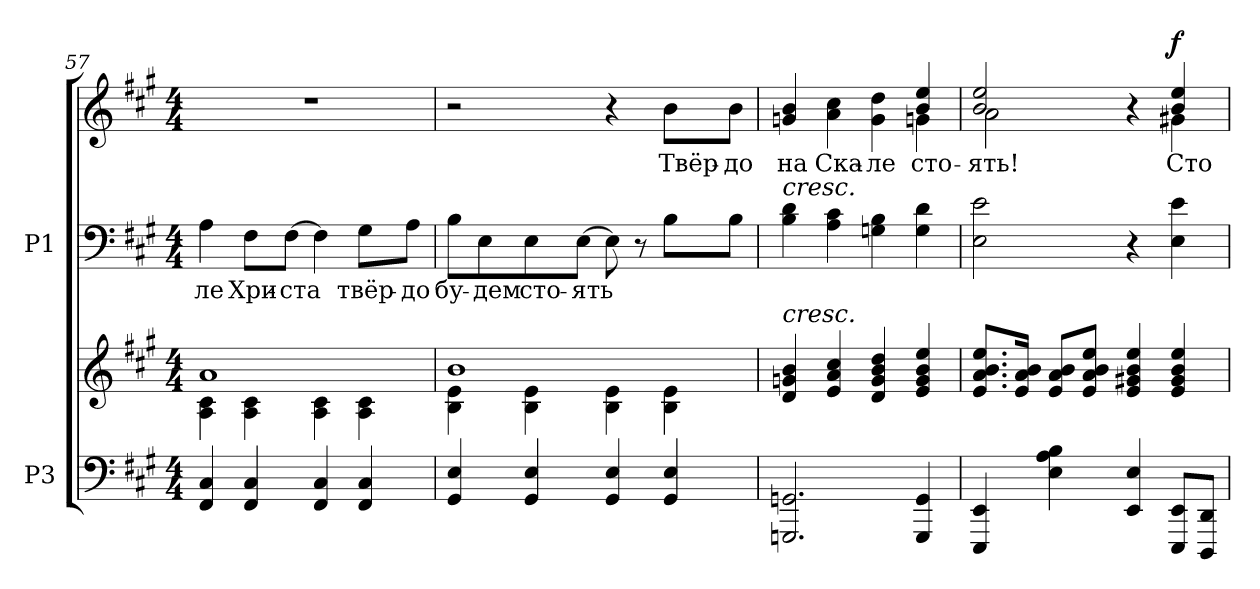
**kern	**kern	**kern	**text	**kern	**text	**dynam
*part2	*part2	*part1	*part1	*part1	*part1	*part1
*staff4	*staff3	*staff2	*staff2	*staff1	*staff1	*staff1/2
*I"P3	*	*I"P1	*	*	*	*
*clefF4	*clefG2	*clefF4	*	*clefG2	*	*
*k[f#c#g#]	*k[f#c#g#]	*k[f#c#g#]	*	*k[f#c#g#]	*	*
*A:	*A:	*A:	*	*A:	*	*
*M4/4	*M4/4	*M4/4	*	*M4/4	*	*
=57	=57	=57	=57	=57	=57	=57
*	*^	*	*	*	*	*
!	!	!	!	!LO:LY:a:color=#000000	!	!	!
4FF#i/ 4C#i	1ai	4Ai\ 4c#i	4Ai\	-ле	1r	.	.
!	!	!	!	!LO:LY:a:color=#000000	!	!	!
4FF#i/ 4C#i	.	4Ai\ 4c#i	8F#i\L	Хри-	.	.	.
!	!	!	!	!LO:LY:a:color=#000000	!	!	!
.	.	.	[>8F#i\J	-ста	.	.	.
4FF#i/ 4C#i	.	4Ai\ 4c#i	4F#i\]	.	.	.	.
!	!	!	!	!LO:LY:a:color=#000000	!	!	!
4FF#i/ 4C#i	.	4Ai\ 4c#i	8G#i\L	твёр-	.	.	.
!	!	!	!	!LO:LY:a:color=#000000	!	!	!
.	.	.	8Ai\J	-до	.	.	.
!!LO:LB:g=z
=58	=58	=58	=58	=58	=58	=58	=58
!	!	!	!	!LO:LY:a:color=#000000	!	!	!
4GG#i/ 4Ei	1bi	4Bi\ 4ei	8Bi\L	бу-	2r	.	.
!	!	!	!	!LO:LY:a:color=#000000	!	!	!
.	.	.	8Ei\	-дем	.	.	.
!	!	!	!	!LO:LY:a:color=#000000	!	!	!
4GG#i/ 4Ei	.	4Bi\ 4ei	8Ei\	сто-	.	.	.
!	!	!	!	!LO:LY:a:color=#000000	!	!	!
.	.	.	[>8Ei\J	-ять	.	.	.
4GG#i/ 4Ei	.	4Bi\ 4ei	8Ei\]	.	4r	.	.
.	.	.	8r	.	.	.	.
!	!	!	!	!	!	!LO:LY:b:color=#000000	!
4GG#i/ 4Ei	.	4Bi\ 4ei	8Bi\L	.	8bi\L	Твёр-	.
!	!	!	!	!	!	!LO:LY:b:color=#000000	!
.	.	.	8Bi\J	.	8bi\J	-до	.
*	*v	*v	*	*	*	*	*
=59	=59	=59	=59	=59	=59	=59
!	!	!	!	!LO:TX:a:i:t=cresc.	!	!
!	!	!LO:TX:a:i:t=cresc.	!	!	!	!
!	!LO:TX:a:i:t=cresc.	!	!	!	!	!
!	!	!	!	!	!LO:LY:b:color=#000000	!
*	*	*	*	*^	*	*
2.GGGni/ 2.GGni	4di/ 4gni 4bi	4Bi\ 4di	.	4gni/ 4bi	2ryy	на	.
!	!	!	!	!	!	!LO:LY:b:color=#000000	!
.	4ei/ 4ai 4cc#i	4Ai\ 4c#i	.	4ai\ 4cc#i	.	Ска-	.
!	!	!	!	!	!	!LO:LY:b:color=#000000	!
.	4di/ 4gi 4bi 4ddi	4Gni\ 4Bi	.	4gi\ 4ddi	4ryy	-ле	.
!	!	!	!	!	!	!LO:LY:b:color=#000000	!
4GGGi/ 4GGi	4ei/ 4gi 4bi 4eei	4Gi\ 4di	.	4bi/ 4eei	4gni\	сто-	.
=60	=60	=60	=60	=60	=60	=60	=60
!	!	!	!	!	!	!LO:LY:b:color=#000000	!
4EEEi/ 4EEi	8.ei/ 8.ai 8.bi 8.eeiL	2Ei\ 2ei	.	2bi/ 2eei	2ai\	-ять!	.
.	16ei/ 16ai 16biJk	.	.	.	.	.	.
4Ei\ 4Ai 4Bi	8ei/ 8ai 8biL	.	.	.	.	.	.
.	8ei/ 8ai 8bi 8eeiJ	.	.	.	.	.	.
4EEi/ 4Ei	4ei/ 4g#Xi 4bi 4eei	4r	.	4r	4ryy	.	.
!	!	!	!	!	!	!LO:LY:b:color=#000000	!
8EEEi/ 8EEiL	4ei/ 4g#i 4bi 4eei	4Ei\ 4ei	.	4bi/ 4eei	4g#Xi\	Сто-	f
8DDDi/ 8DDiJ	.	.	.	.	.	.	.
*	*	*	*	*v	*v	*	*
=	=	=	=	=	=	=
*-	*-	*-	*-	*-	*-	*-
